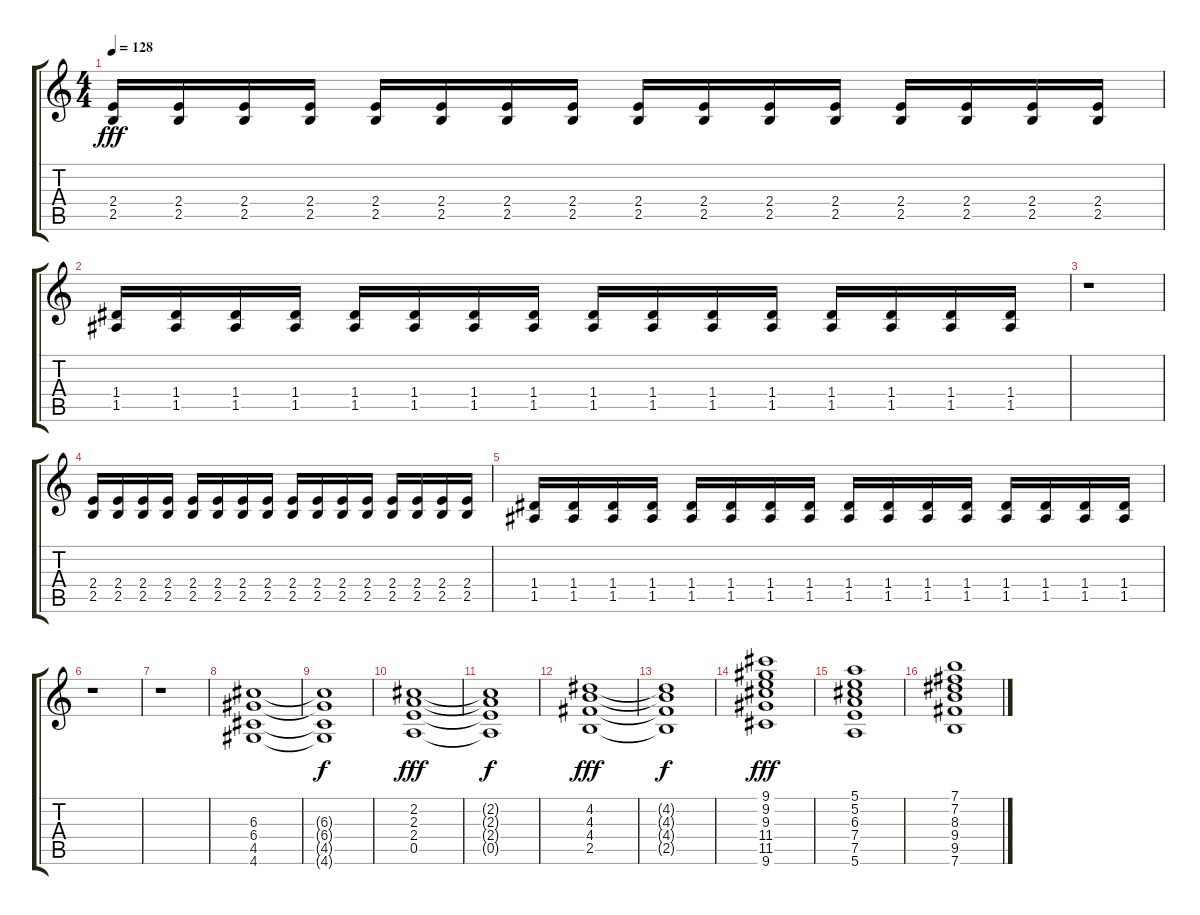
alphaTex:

\track "" {instrument distortionguitar}
\staff {score tabs}
\tuning (E4 B3 G3 D3 A2 E2) {hide}
\ts (4 4)
\tempo 128
\clef g2
\ks c
(2.4 2.5).16{dy fff} (2.4 2.5).16 (2.4 2.5).16 (2.4 2.5).16 (2.4 2.5).16 (2.4 2.5).16 (2.4 2.5).16 (2.4 2.5).16 (2.4 2.5).16 (2.4 2.5).16 (2.4 2.5).16 (2.4 2.5).16 (2.4 2.5).16 (2.4 2.5).16 (2.4 2.5).16 (2.4 2.5).16 |
(1.4 1.5).16 (1.4 1.5).16 (1.4 1.5).16 (1.4 1.5).16 (1.4 1.5).16 (1.4 1.5).16 (1.4 1.5).16 (1.4 1.5).16 (1.4 1.5).16 (1.4 1.5).16 (1.4 1.5).16 (1.4 1.5).16 (1.4 1.5).16 (1.4 1.5).16 (1.4 1.5).16 (1.4 1.5).16 |
r.1 |
(2.4 2.5).16 (2.4 2.5).16 (2.4 2.5).16 (2.4 2.5).16 (2.4 2.5).16 (2.4 2.5).16 (2.4 2.5).16 (2.4 2.5).16 (2.4 2.5).16 (2.4 2.5).16 (2.4 2.5).16 (2.4 2.5).16 (2.4 2.5).16 (2.4 2.5).16 (2.4 2.5).16 (2.4 2.5).16 |
(1.4 1.5).16 (1.4 1.5).16 (1.4 1.5).16 (1.4 1.5).16 (1.4 1.5).16 (1.4 1.5).16 (1.4 1.5).16 (1.4 1.5).16 (1.4 1.5).16 (1.4 1.5).16 (1.4 1.5).16 (1.4 1.5).16 (1.4 1.5).16 (1.4 1.5).16 (1.4 1.5).16 (1.4 1.5).16 |
r.1 |
r.1 |
(6.3 6.4 4.5 4.6).1 |
(6.3{t} 6.4{t} 4.5{t} 4.6{t}).1{dy f} |
(2.2 2.3 2.4 0.5).1{dy fff} |
(2.2{t} 2.3{t} 2.4{t} 0.5{t}).1{dy f} |
(4.2 4.3 4.4 2.5).1{dy fff} |
(4.2{t} 4.3{t} 4.4{t} 2.5{t}).1{dy f} |
(9.1 9.2 9.3 11.4 11.5 9.6).1{dy fff} |
(5.1 5.2 6.3 7.4 7.5 5.6).1 |
(7.1 7.2 8.3 9.4 9.5 7.6).1
